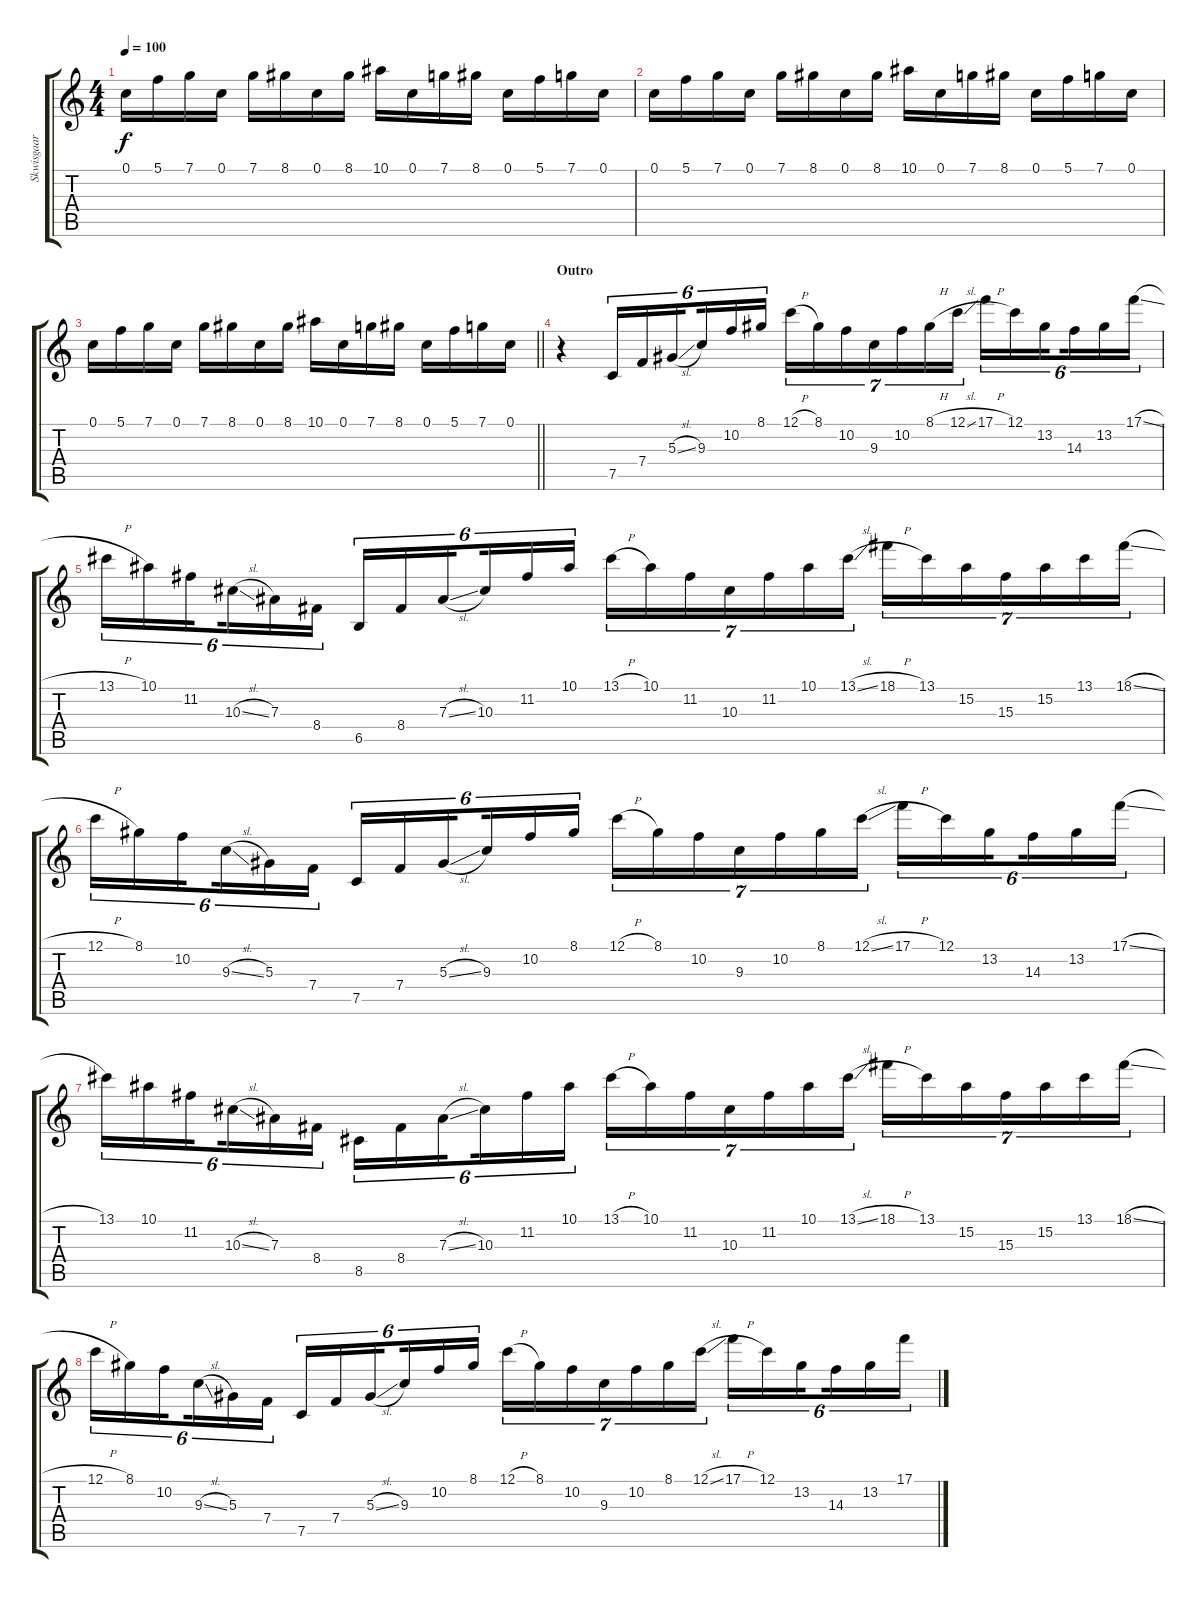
\track ("Skwisgaar Skwigelf (Solo Guitar)" "Skwisgaar ") {instrument distortionguitar}
\staff {score tabs}
\tuning (C4 G3 Eb3 Bb2 F2 C2) {hide}
\ts (4 4)
\tempo 100
\clef g2
\ks c
0.1.16{dy f} 5.1.16 7.1.16 0.1.16 7.1.16 8.1.16 0.1.16 8.1.16 10.1.16 0.1.16 7.1.16 8.1.16 0.1.16 5.1.16 7.1.16 0.1.16 |
0.1.16 5.1.16 7.1.16 0.1.16 7.1.16 8.1.16 0.1.16 8.1.16 10.1.16 0.1.16 7.1.16 8.1.16 0.1.16 5.1.16 7.1.16 0.1.16 |
\barLineRight lightlight
0.1.16 5.1.16 7.1.16 0.1.16 7.1.16 8.1.16 0.1.16 8.1.16 10.1.16 0.1.16 7.1.16 8.1.16 0.1.16 5.1.16 7.1.16 0.1.16 |
\section ("" "Outro")
r.4 7.5.16{tu (6 4) volume 16} 7.4.16{tu (6 4)} 5.3{sl}.16{tu (6 4) beam splitsecondary} 9.3.16{tu (6 4)} 10.2.16{tu (6 4)} 8.1.16{tu (6 4)} 12.1{h}.16{tu (7 4)} 8.1.16{tu (7 4)} 10.2.16{tu (7 4)} 9.3.16{tu (7 4)} 10.2.16{tu (7 4)} 8.1{h}.16{tu (7 4)} 12.1{sl}.16{tu (7 4)} 17.1{h}.16{tu (6 4)} 12.1.16{tu (6 4)} 13.2.16{tu (6 4) beam splitsecondary} 14.3.16{tu (6 4)} 13.2.16{tu (6 4)} 17.1{sl}.16{tu (6 4)} |
13.1{h}.16{tu (6 4)} 10.1.16{tu (6 4)} 11.2.16{tu (6 4) beam splitsecondary} 10.3{sl}.16{tu (6 4)} 7.3.16{tu (6 4)} 8.4.16{tu (6 4)} 6.5.16{tu (6 4)} 8.4.16{tu (6 4)} 7.3{sl}.16{tu (6 4) beam splitsecondary} 10.3.16{tu (6 4)} 11.2.16{tu (6 4)} 10.1.16{tu (6 4)} 13.1{h}.16{tu (7 4)} 10.1.16{tu (7 4)} 11.2.16{tu (7 4)} 10.3.16{tu (7 4)} 11.2.16{tu (7 4)} 10.1.16{tu (7 4)} 13.1{sl}.16{tu (7 4)} 18.1{h}.16{tu (7 4)} 13.1.16{tu (7 4)} 15.2.16{tu (7 4)} 15.3.16{tu (7 4)} 15.2.16{tu (7 4)} 13.1.16{tu (7 4)} 18.1{sl}.16{tu (7 4)} |
12.1{h}.16{tu (6 4)} 8.1.16{tu (6 4)} 10.2.16{tu (6 4) beam splitsecondary} 9.3{sl}.16{tu (6 4)} 5.3.16{tu (6 4)} 7.4.16{tu (6 4)} 7.5.16{tu (6 4)} 7.4.16{tu (6 4)} 5.3{sl}.16{tu (6 4) beam splitsecondary} 9.3.16{tu (6 4)} 10.2.16{tu (6 4)} 8.1.16{tu (6 4)} 12.1{h}.16{tu (7 4)} 8.1.16{tu (7 4)} 10.2.16{tu (7 4)} 9.3.16{tu (7 4)} 10.2.16{tu (7 4)} 8.1.16{tu (7 4)} 12.1{sl}.16{tu (7 4)} 17.1{h}.16{tu (6 4)} 12.1.16{tu (6 4)} 13.2.16{tu (6 4) beam splitsecondary} 14.3.16{tu (6 4)} 13.2.16{tu (6 4)} 17.1{sl}.16{tu (6 4)} |
13.1.16{tu (6 4)} 10.1.16{tu (6 4)} 11.2.16{tu (6 4) beam splitsecondary} 10.3{sl}.16{tu (6 4)} 7.3.16{tu (6 4)} 8.4.16{tu (6 4)} 8.5.16{tu (6 4)} 8.4.16{tu (6 4)} 7.3{sl}.16{tu (6 4) beam splitsecondary} 10.3.16{tu (6 4)} 11.2.16{tu (6 4)} 10.1.16{tu (6 4)} 13.1{h}.16{tu (7 4)} 10.1.16{tu (7 4)} 11.2.16{tu (7 4)} 10.3.16{tu (7 4)} 11.2.16{tu (7 4)} 10.1.16{tu (7 4)} 13.1{sl}.16{tu (7 4)} 18.1{h}.16{tu (7 4)} 13.1.16{tu (7 4)} 15.2.16{tu (7 4)} 15.3.16{tu (7 4)} 15.2.16{tu (7 4)} 13.1.16{tu (7 4)} 18.1{sl}.16{tu (7 4)} |
12.1{h}.16{tu (6 4)} 8.1.16{tu (6 4)} 10.2.16{tu (6 4) beam splitsecondary} 9.3{sl}.16{tu (6 4)} 5.3.16{tu (6 4)} 7.4.16{tu (6 4)} 7.5.16{tu (6 4)} 7.4.16{tu (6 4)} 5.3{sl}.16{tu (6 4) beam splitsecondary} 9.3.16{tu (6 4)} 10.2.16{tu (6 4)} 8.1.16{tu (6 4)} 12.1{h}.16{tu (7 4)} 8.1.16{tu (7 4)} 10.2.16{tu (7 4)} 9.3.16{tu (7 4)} 10.2.16{tu (7 4)} 8.1.16{tu (7 4)} 12.1{sl}.16{tu (7 4)} 17.1{h}.16{tu (6 4)} 12.1.16{tu (6 4)} 13.2.16{tu (6 4) beam splitsecondary} 14.3.16{tu (6 4)} 13.2.16{tu (6 4)} 17.1{sl}.16{tu (6 4)}
